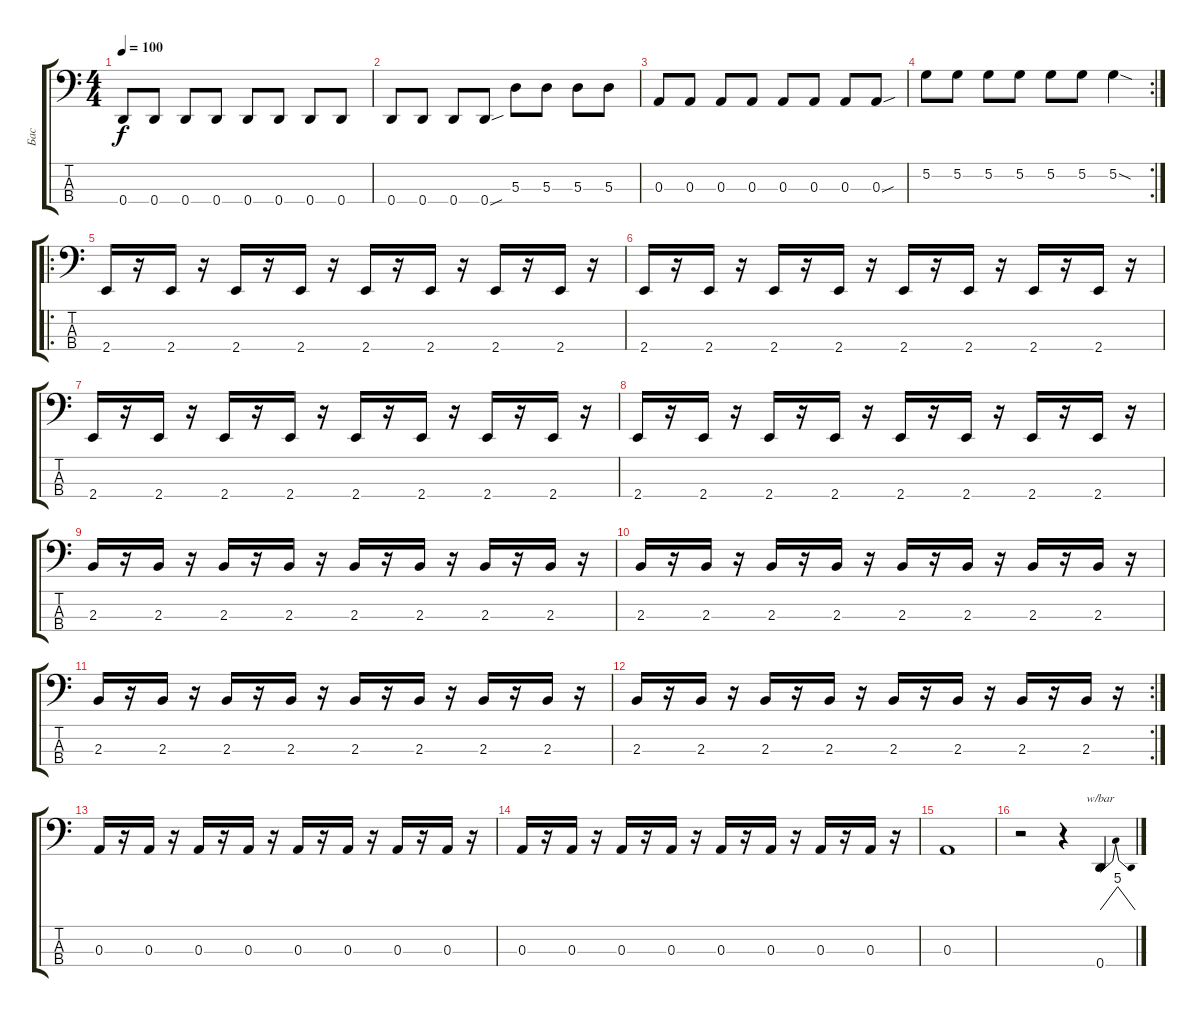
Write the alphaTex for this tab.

\track ("Бас" "Бас") {instrument electricbassfinger}
\staff {score tabs}
\tuning (G2 D2 A1 D1) {hide}
\ts (4 4)
\tempo 100
\clef f4
\ks c
0.4.8{dy f} 0.4.8 0.4.8 0.4.8 0.4.8 0.4.8 0.4.8 0.4.8 |
0.4.8 0.4.8 0.4.8 0.4{sou}.8 5.3.8 5.3.8 5.3.8 5.3.8 |
0.3.8 0.3.8 0.3.8 0.3.8 0.3.8 0.3.8 0.3.8 0.3{sou}.8 |
\rc 2
5.2.8 5.2.8 5.2.8 5.2.8 5.2.8 5.2.8 5.2{sod}.4 |
\ro
2.4.16 r.16 2.4.16 r.16 2.4.16 r.16 2.4.16 r.16 2.4.16 r.16 2.4.16 r.16 2.4.16 r.16 2.4.16 r.16 |
2.4.16 r.16 2.4.16 r.16 2.4.16 r.16 2.4.16 r.16 2.4.16 r.16 2.4.16 r.16 2.4.16 r.16 2.4.16 r.16 |
2.4.16 r.16 2.4.16 r.16 2.4.16 r.16 2.4.16 r.16 2.4.16 r.16 2.4.16 r.16 2.4.16 r.16 2.4.16 r.16 |
2.4.16 r.16 2.4.16 r.16 2.4.16 r.16 2.4.16 r.16 2.4.16 r.16 2.4.16 r.16 2.4.16 r.16 2.4.16 r.16 |
2.3.16 r.16 2.3.16 r.16 2.3.16 r.16 2.3.16 r.16 2.3.16 r.16 2.3.16 r.16 2.3.16 r.16 2.3.16 r.16 |
2.3.16 r.16 2.3.16 r.16 2.3.16 r.16 2.3.16 r.16 2.3.16 r.16 2.3.16 r.16 2.3.16 r.16 2.3.16 r.16 |
2.3.16 r.16 2.3.16 r.16 2.3.16 r.16 2.3.16 r.16 2.3.16 r.16 2.3.16 r.16 2.3.16 r.16 2.3.16 r.16 |
\rc 2
2.3.16 r.16 2.3.16 r.16 2.3.16 r.16 2.3.16 r.16 2.3.16 r.16 2.3.16 r.16 2.3.16 r.16 2.3.16 r.16 |
0.3.16 r.16 0.3.16 r.16 0.3.16 r.16 0.3.16 r.16 0.3.16 r.16 0.3.16 r.16 0.3.16 r.16 0.3.16 r.16 |
0.3.16 r.16 0.3.16 r.16 0.3.16 r.16 0.3.16 r.16 0.3.16 r.16 0.3.16 r.16 0.3.16 r.16 0.3.16 r.16 |
0.3.1 |
r.2 r.4 0.4.4{tbe (dip default 0 0 35 20 60 0)}
